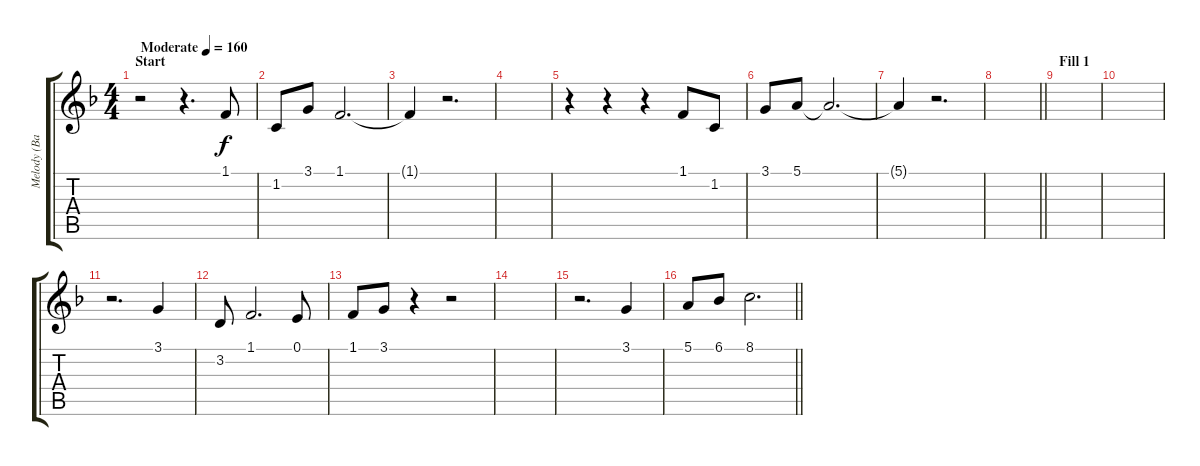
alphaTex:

\track ("Melody (Background)" "Melody (Ba") {instrument lead6voice}
\staff {score tabs}
\tuning (E4 B3 G3 D3 A2 E2) {hide}
\ts (4 4)
\section ("" "Start")
\tempo (160 "Moderate")
\clef g2
\ks f
r.2{dy f instrument lead6voice} r.4{d} 1.1.8 |
1.2.8 3.1.8 1.1.2{d} |
1.1{t}.4 r.2{d} |
|
r.4 r.4 r.4 1.1.8 1.2.8 |
3.1.8 5.1.8 5.1{t}.2{d} |
5.1{t}.4 r.2{d} |
\barLineRight lightlight
|
\section ("" "Fill 1")
|
|
r.2{d} 3.1.4 |
3.2.8 1.1.2{d} 0.1.8 |
1.1.8 3.1.8 r.4 r.2 |
|
r.2{d} 3.1.4 |
\barLineRight lightlight
5.1.8 6.1.8 8.1.2{d}
